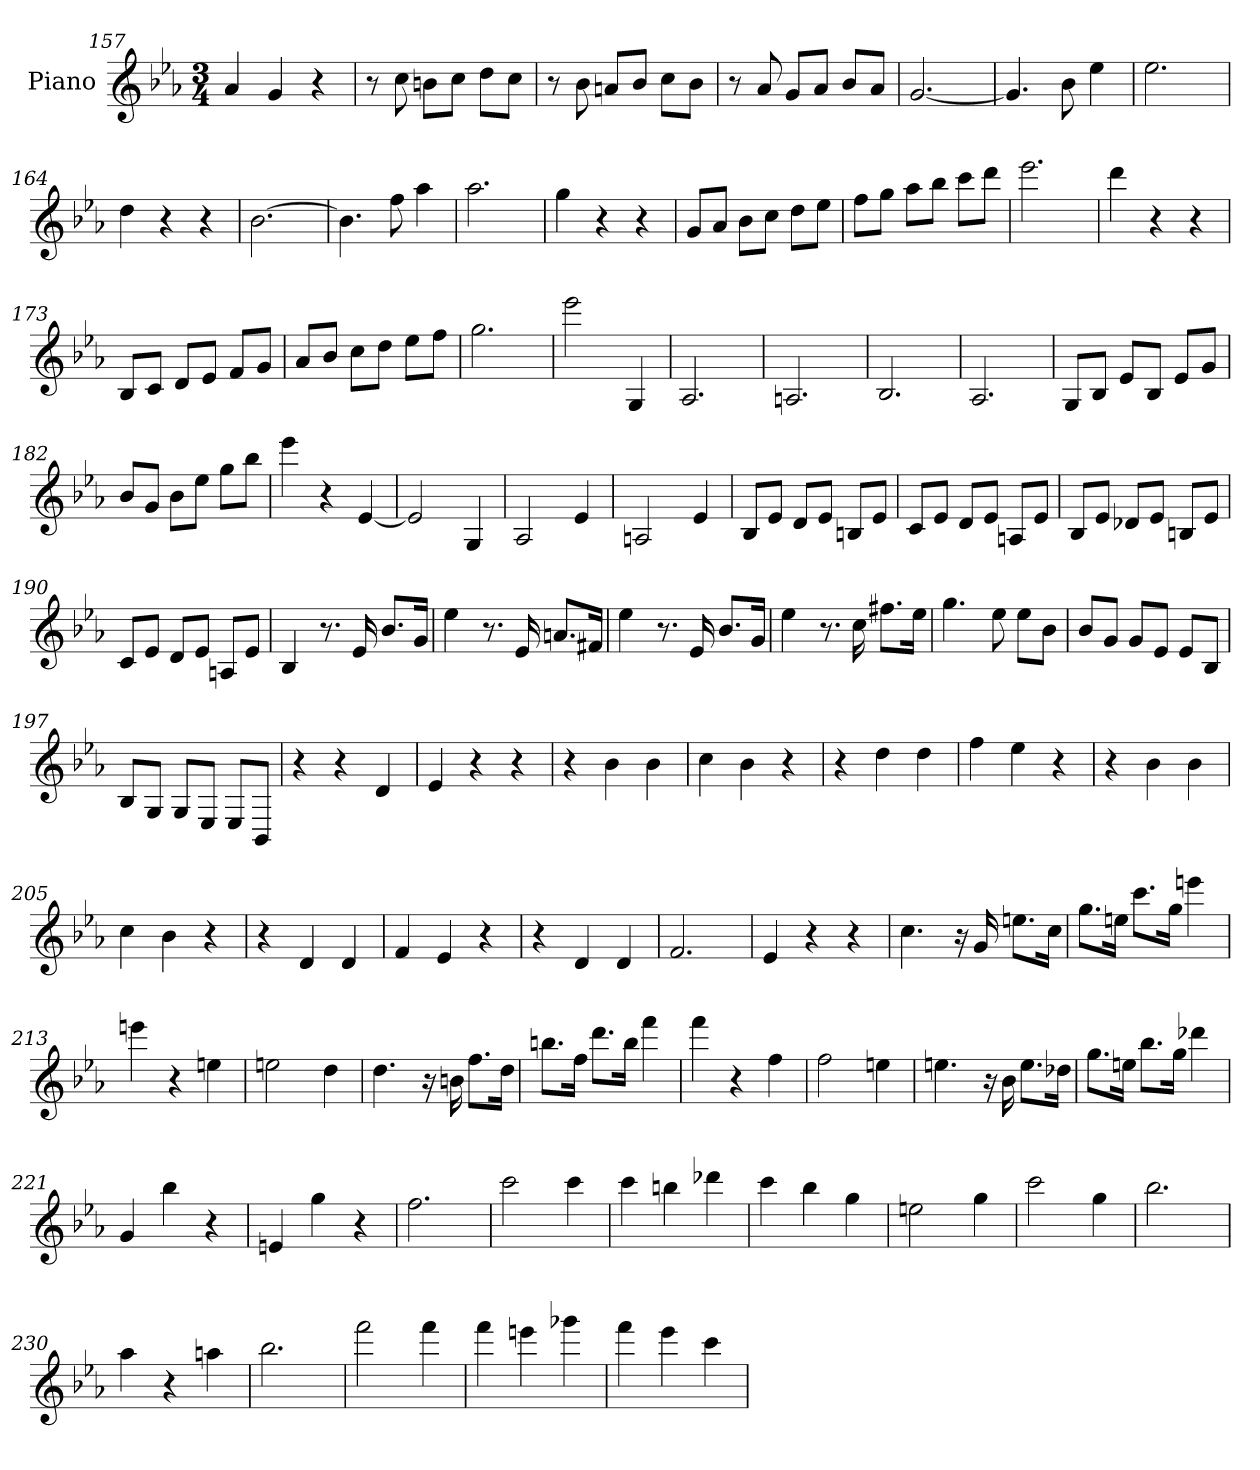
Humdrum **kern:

**kern
*part1
*staff1
*I"Piano
*I'Pno
*clefG2
*k[b-e-a-]
*c:
*M3/4
=157
4a-
4g
4r
=158
8r
8cc
8bn\L
8cc\J
8dd\L
8cc\J
=159
8r
8b-
8an/L
8b-/J
8cc\L
8b-\J
=160
8r
8a-
8g/L
8a-/J
8b-/L
8a-/J
=161
[2.g
=162
4.g]
8b-
4ee-
=163
2.ee-
=164
4dd
4r
4r
=165
[2.b-
=166
4.b-]
8ff
4aa-
=167
2.aa-
=168
4gg
4r
4r
=169
8g/L
8a-/J
8b-\L
8cc\J
8dd\L
8ee-\J
=170
8ff\L
8gg\J
8aa-\L
8bb-\J
8ccc\L
8ddd\J
=171
2.eee-
=172
4ddd
4r
4r
=173
8B-/L
8c/J
8d/L
8e-/J
8f/L
8g/J
=174
8a-/L
8b-/J
8cc\L
8dd\J
8ee-\L
8ff\J
=175
2.gg
=176
2eee-
4G
=177
2.A-
=178
2.An
=179
2.B-
=180
2.A-
=181
8G/L
8B-/J
8e-/L
8B-/J
8e-/L
8g/J
=182
8b-/L
8g/J
8b-\L
8ee-\J
8gg\L
8bb-\J
=183
4eee-
4r
[4e-
=184
2e-]
4G
=185
2A-
4e-
=186
2An
4e-
=187
8B-/L
8e-/J
8d/L
8e-/J
8Bn/L
8e-/J
=188
8c/L
8e-/J
8d/L
8e-/J
8An/L
8e-/J
=189
8B-/L
8e-/J
8d-X/L
8e-/J
8Bn/L
8e-/J
=190
8c/L
8e-/J
8d/L
8e-/J
8An/L
8e-/J
=191
4B-
8.r
16e-
8.b-/L
16g/Jk
=192
4ee-
8.r
16e-
8.an/L
16f#X/Jk
=193
4ee-
8.r
16e-
8.b-/L
16g/Jk
=194
4ee-
8.r
16cc
8.ff#X\L
16ee-\Jk
=195
4.gg
8ee-
8ee-\L
8b-\J
=196
8b-/L
8g/J
8g/L
8e-/J
8e-/L
8B-/J
=197
8B-/L
8G/J
8G/L
8E-/J
8E-/L
8BB-/J
=198
4r
4r
4d
=199
4e-
4r
4r
=200
4r
4b-
4b-
=201
4cc
4b-
4r
=202
4r
4dd
4dd
=203
4ff
4ee-
4r
=204
4r
4b-
4b-
=205
4cc
4b-
4r
=206
4r
4d
4d
=207
4f
4e-
4r
=208
4r
4d
4d
=209
2.f
=210
4e-
4r
4r
=211
4.cc
16r
16g
8.een\L
16cc\Jk
=212
8.gg\L
16een\Jk
8.ccc\L
16gg\Jk
4eeen
=213
4eeen
4r
4een
=214
2een
4dd
=215
4.dd
16r
16bn
8.ff\L
16dd\Jk
=216
8.bbn\L
16ff\Jk
8.ddd\L
16bb\Jk
4fff
=217
4fff
4r
4ff
=218
2ff
4een
=219
4.een
16r
16b-
8.ee\L
16dd-X\Jk
=220
8.gg\L
16een\Jk
8.bb-\L
16gg\Jk
4ddd-X
=221
4g
4bb-
4r
=222
4en
4gg
4r
=223
2.ff
=224
2ccc
4ccc
=225
4ccc
4bbn
4ddd-X
=226
4ccc
4bb-
4gg
=227
2een
4gg
=228
2ccc
4gg
=229
2.bb-
=230
4aa-
4r
4aan
=231
2.bb-
=232
2fff
4fff
=233
4fff
4eeen
4ggg-X
=234
4fff
4eee-
4ccc
=
*-
